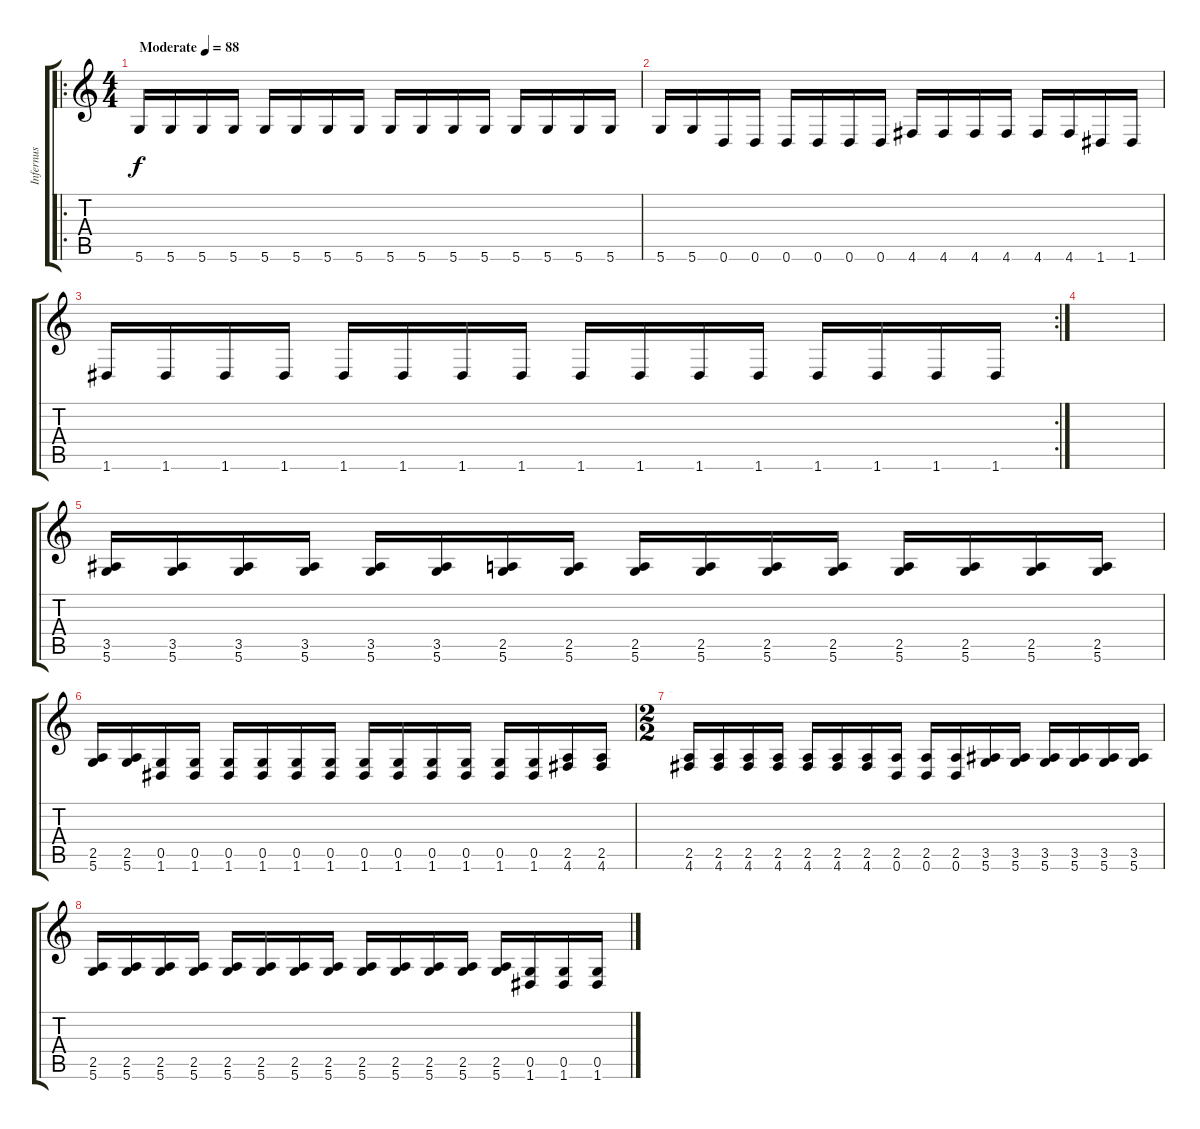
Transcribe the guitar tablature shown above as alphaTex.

\track ("Infernus" "Infernus") {instrument distortionguitar}
\staff {score tabs}
\tuning (D4 A3 F3 C3 G2 D2) {hide}
\ro
\ts (4 4)
\tempo (88 "Moderate")
\clef g2
\ks c
5.6.16{dy f instrument distortionguitar} 5.6.16 5.6.16 5.6.16 5.6.16 5.6.16 5.6.16 5.6.16 5.6.16 5.6.16 5.6.16 5.6.16 5.6.16 5.6.16 5.6.16 5.6.16 |
5.6.16 5.6.16 0.6.16 0.6.16 0.6.16 0.6.16 0.6.16 0.6.16 4.6.16 4.6.16 4.6.16 4.6.16 4.6.16 4.6.16 1.6.16 1.6.16 |
\rc 2
1.6.16 1.6.16 1.6.16 1.6.16 1.6.16 1.6.16 1.6.16 1.6.16 1.6.16 1.6.16 1.6.16 1.6.16 1.6.16 1.6.16 1.6.16 1.6.16 |
|
(3.5 5.6).16 (3.5 5.6).16 (3.5 5.6).16 (3.5 5.6).16 (3.5 5.6).16 (3.5 5.6).16 (2.5 5.6).16 (2.5 5.6).16 (2.5 5.6).16 (2.5 5.6).16 (2.5 5.6).16 (2.5 5.6).16 (2.5 5.6).16 (2.5 5.6).16 (2.5 5.6).16 (2.5 5.6).16 |
(2.5 5.6).16 (2.5 5.6).16 (0.5 1.6).16 (0.5 1.6).16 (0.5 1.6).16 (0.5 1.6).16 (0.5 1.6).16 (0.5 1.6).16 (0.5 1.6).16 (0.5 1.6).16 (0.5 1.6).16 (0.5 1.6).16 (0.5 1.6).16 (0.5 1.6).16 (2.5 4.6).16 (2.5 4.6).16 |
\ts (2 2)
(2.5 4.6).16 (2.5 4.6).16 (2.5 4.6).16 (2.5 4.6).16 (2.5 4.6).16 (2.5 4.6).16 (2.5 4.6).16 (2.5 0.6).16 (2.5 0.6).16 (2.5 0.6).16 (3.5 5.6).16 (3.5 5.6).16 (3.5 5.6).16 (3.5 5.6).16 (3.5 5.6).16 (3.5 5.6).16 |
(2.5 5.6).16 (2.5 5.6).16 (2.5 5.6).16 (2.5 5.6).16 (2.5 5.6).16 (2.5 5.6).16 (2.5 5.6).16 (2.5 5.6).16 (2.5 5.6).16 (2.5 5.6).16 (2.5 5.6).16 (2.5 5.6).16 (2.5 5.6).16 (0.5 1.6).16 (0.5 1.6).16 (0.5 1.6).16
